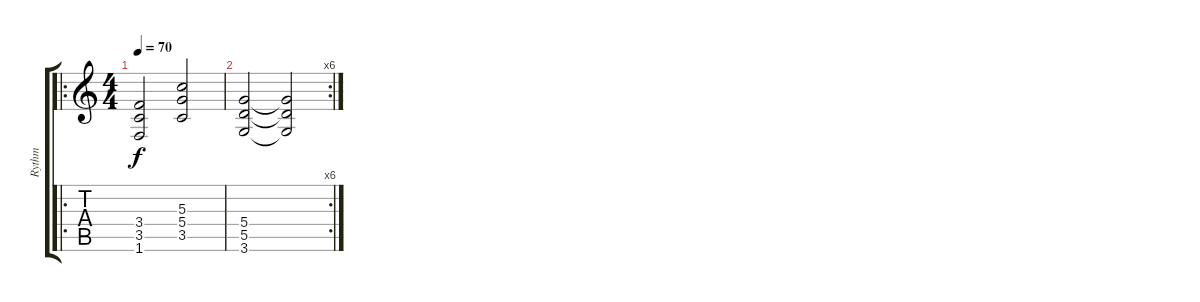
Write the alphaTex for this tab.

\track ("Rythm" "Rythm") {instrument acousticguitarnylon}
\staff {score tabs}
\tuning (E4 B3 G3 D3 A2 E2) {hide}
\ro
\ts (4 4)
\tempo 70
\clef g2
\ks c
(3.4 3.5 1.6).2{dy f} (5.3 5.4 3.5).2 |
\rc 6
(5.4 5.5 3.6).2 (5.4{t} 5.5{t} 3.6{t}).2
